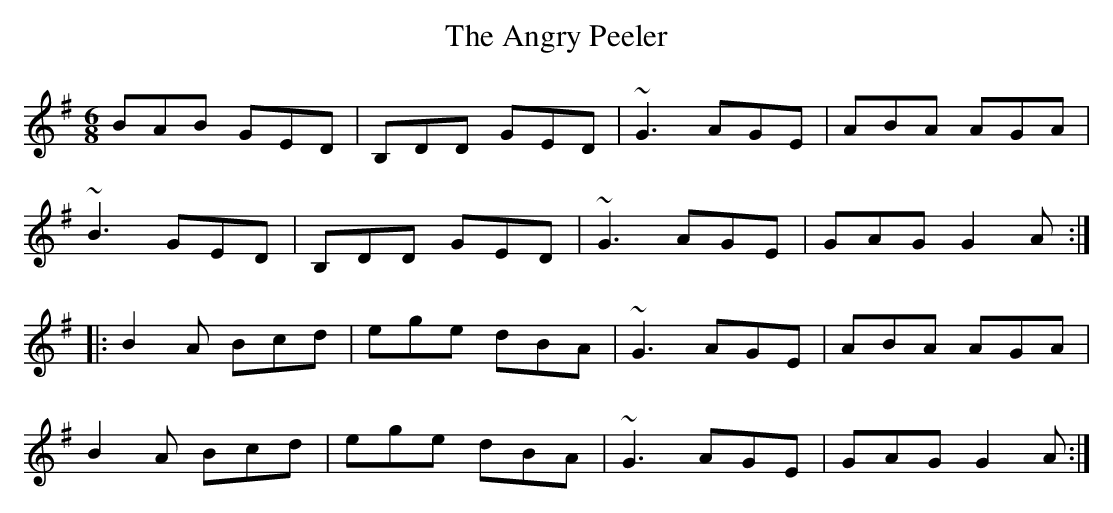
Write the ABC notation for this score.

X:1
T:Angry Peeler, The
M:6/8
L:1/8
K:G
BAB GED|B,DD GED|~G3 AGE|ABA AGA|!
~B3 GED|B,DD GED|~G3 AGE|GAG G2A:|!
|:B2A Bcd|ege dBA|~G3 AGE|ABA AGA|!
B2A Bcd|ege dBA|~G3 AGE|GAG G2A:|!
